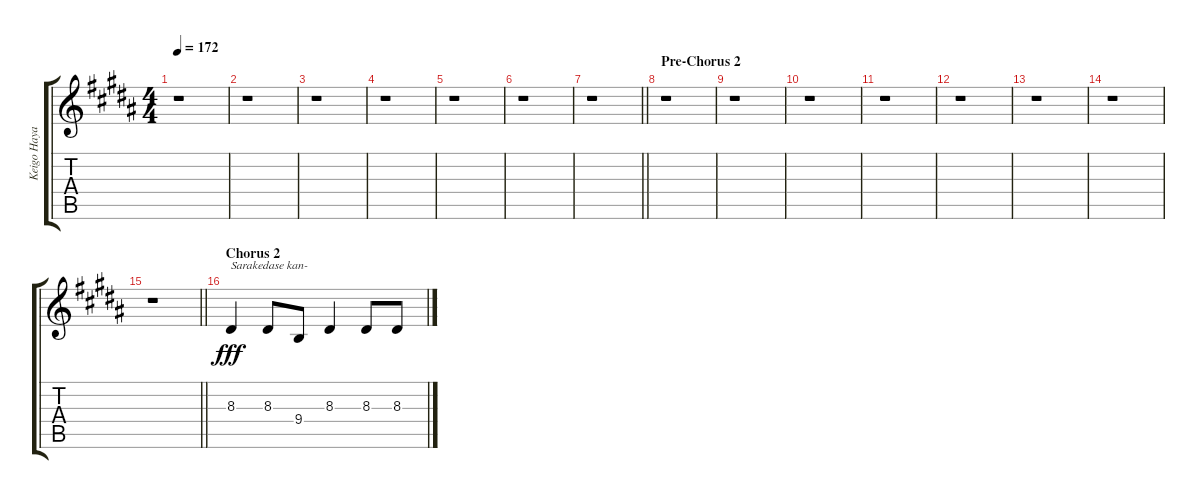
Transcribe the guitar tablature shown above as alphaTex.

\track ("Keigo Hayashi - Backup Vocals" "Keigo Haya") {instrument lead3calliope}
\staff {score tabs}
\tuning (E4 B3 G3 D3 A2 E2) {hide}
\ts (4 4)
\tempo 172
\clef g2
\ks b
r.1{dy f} |
r.1 |
r.1 |
r.1 |
r.1 |
r.1 |
\barLineRight lightlight
r.1 |
\section ("" "Pre-Chorus 2")
r.1 |
r.1 |
r.1 |
r.1 |
r.1 |
r.1 |
r.1 |
\barLineRight lightlight
r.1 |
\section ("" "Chorus 2")
8.3.4{txt "Sarakedase kan-" dy fff} 8.3.8 9.4.8 8.3.4 8.3.8 8.3.8
